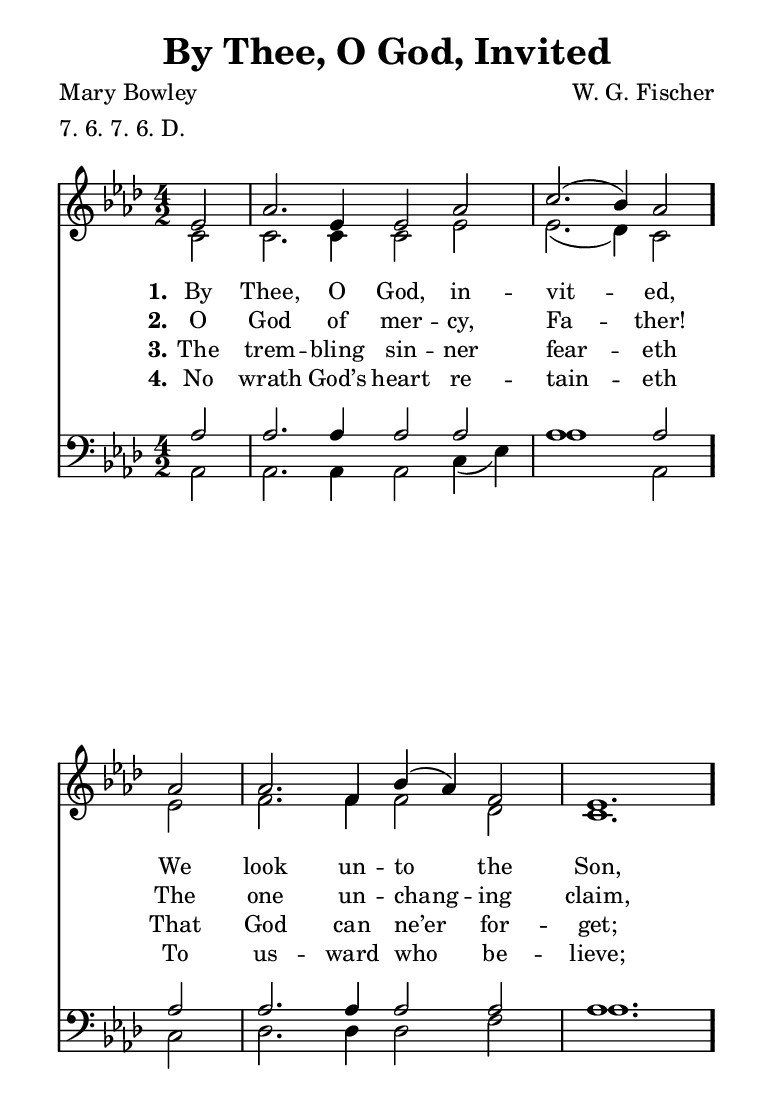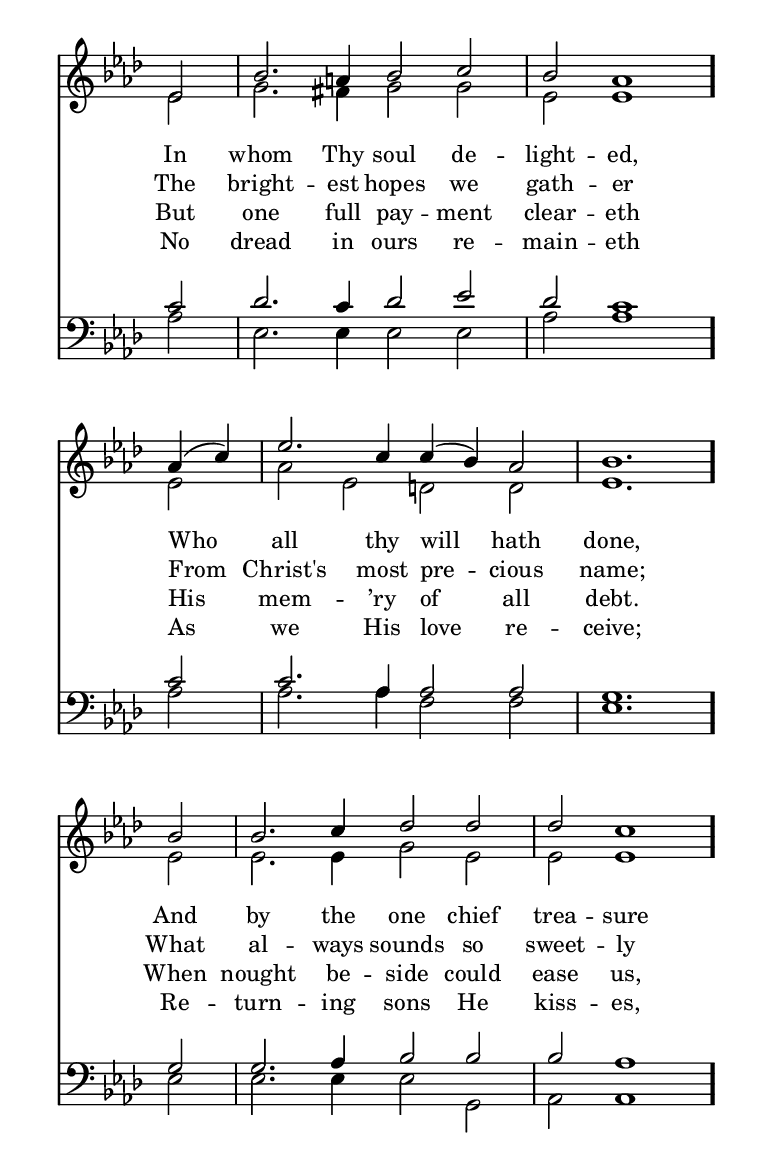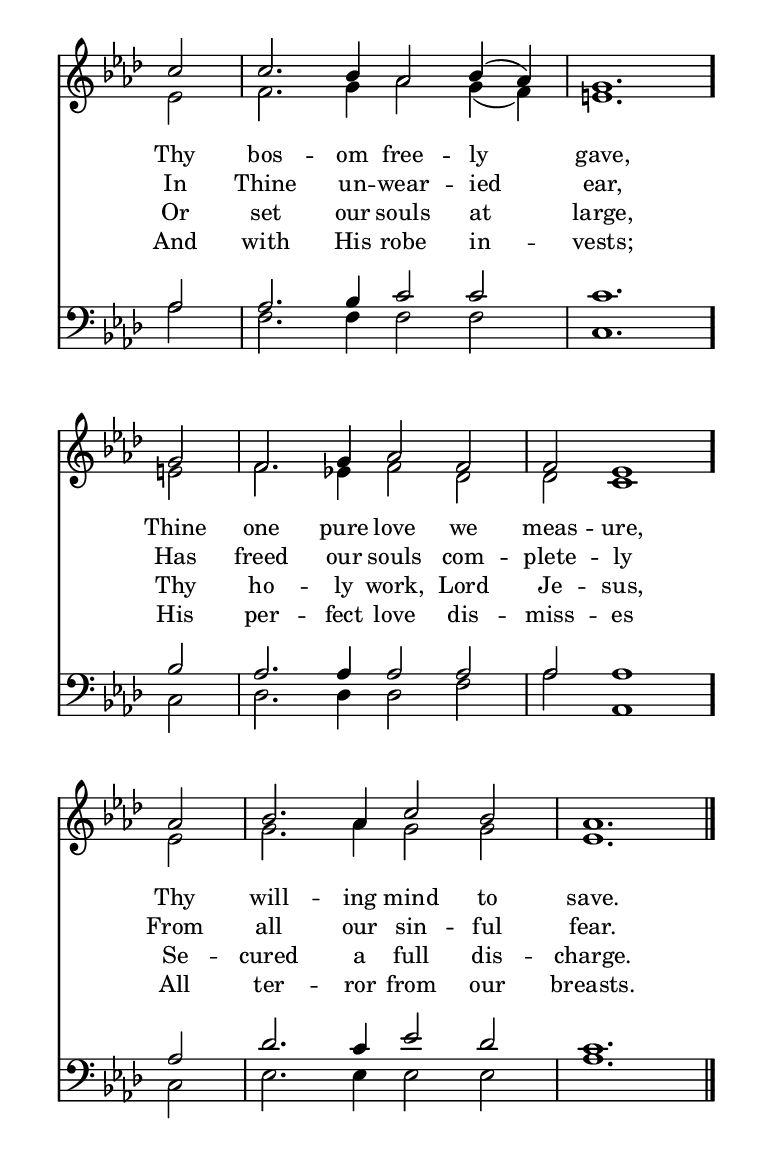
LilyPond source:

\include "common/global.ily"
\paper {
  \include "common/paper.ily"
  %ragged-bottom = ##t
  %ragged-last-bottom = ##t
  %systems-per-page = ##f
  %page-count = ##f
}

\header{
  hymnnumber = "155"
  title = "By Thee, O God, Invited"
  tunename = "Hankey"
  meter = "7. 6. 7. 6. D."
  poet = "Mary Bowley"
  composer = "W. G. Fischer"
  %copyright = ""
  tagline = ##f
}

global = {
  \include "common/overrides.ily"
  \override Staff.TimeSignature.style = #'()
  \time 4/2
  \override Score.MetronomeMark.transparent = ##t % hide all fermata changes too
  \tempo 2=80
  \key aes \major
  \partial 2
  \autoBeamOff
}

notesSoprano = {
\global
\relative c' {

  ees2 | aes2. ees4 ees2 aes | c2.( bes4) aes2
  aes2 | aes2. f4 bes( aes) f2 | ees1.
  ees2 | bes'2. a4 bes2 c | bes aes1
  aes4( c) | ees2. c4 c( bes) aes2 | bes1.
  bes2 | bes2. c4 des2 des | des c1
  c2 | c2. bes4 aes2 bes4( aes) | g1.
  g2 | f2. g4 aes2 f | f ees1
  aes2 | bes2. aes4 c2 bes | aes1.

  \bar "|."

}
}

notesAlto = {
\global
\relative e' {

  c2 | c2. c4 c2 ees | ees2.( des4) c2
  ees2 | f2. f4 f2 des2 | c1.
  ees2 | g2. fis4 g2 g | ees ees1
  ees2 | aes ees d d | ees1.
  ees2 | ees2. ees4 g2 ees | ees ees1
  ees2 | f2. g4 aes2 g4( f) | e1.
  e!2 | f2. ees!4 f2 des | des c1
  ees2 | g2. aes4 g2 g | ees1.

}
}

notesTenor = {
\global
\relative a {

  aes2 | aes2. aes4 aes2 aes | aes1 aes2
  aes2 | aes2. aes4 aes2 aes | aes1.
  c2 | des2. c4 des2 ees | des c1
  c2 | c2. aes4 aes2 aes | g1.
  g2 | g2. aes4 bes2 bes | bes aes1
  aes2 | aes2. bes4 c2 c | c1.
  bes2 | aes2. aes4 aes2 aes | aes2 aes1
  aes2 | des2. c4 ees2 des | c1.

}
}

notesBass = {
\global
\relative f,{

  aes2 | aes2. aes4 aes2 c4(ees) | aes1 aes,2
  c2 | des2. des4 des2 f | aes1.
  aes2 | ees2. ees4 ees2 ees | aes2 aes1
  aes2 | aes2. aes4 f2 f | ees1.
  ees2 | ees2. ees4 ees2 g,2 | aes2 aes1
  aes'2 | f2. f4 f2 f | c1.
  c2 | des2. des4 des2 f2 | aes2 aes,1
  c2 | ees2. ees4 ees2 ees | aes1.

}
}

wordsA = \lyricmode {
\set stanza = "1."

By Thee, O God, in -- vit -- ed, \bar "."
We look un -- to the Son, \bar "." \break
In whom Thy soul de -- light -- ed, \bar "."
Who all thy will hath done, \bar "." \break
And by the one chief trea -- sure \bar "."
Thy bos -- om free -- ly gave, \bar "." \break
Thine one pure love we meas -- ure, \bar "."
Thy will -- ing mind to save. \bar "." \break

}

wordsB = \lyricmode {
\set stanza = "2."

O God of mer -- cy, Fa -- ther!
The one un -- chang -- ing claim,
The bright -- est hopes we gath -- er
From Christ's most pre -- cious name;
What al -- ways sounds so sweet -- ly
In Thine un -- wear -- ied ear,
Has freed our souls com -- plete -- ly
From all our sin -- ful fear.

}

wordsC = \lyricmode {
\set stanza = "3."

The trem -- bling sin -- ner fear -- eth
That God can ne’er for -- get;
But one full pay -- ment clear -- eth
His mem -- ’ry of all debt.
When nought be -- side could ease us,
Or set our souls at large,
Thy ho -- ly work, Lord Je -- sus,
Se -- cured a full dis -- charge.

}

wordsD = \lyricmode {
\set stanza = "4."

No wrath God’s heart re -- tain -- eth
To us -- ward who be -- lieve;
No dread in ours re -- main -- eth
As we His love re -- ceive;
Re -- turn -- ing sons He kiss -- es,
And with His robe in -- vests;
His per -- fect love dis -- miss -- es
All ter -- ror from our breasts.

}

\score {
  \context ChoirStaff <<
    \context Staff = upper <<
      \set ChoirStaff.systemStartDelimiter = #'SystemStartBar
      \context Voice  = sopranos { \voiceOne << \notesSoprano >> }
      \context Voice  = altos { \voiceTwo << \notesAlto >> }
      \context Lyrics = one   \lyricsto sopranos \wordsA
      \context Lyrics = two   \lyricsto sopranos \wordsB
      \context Lyrics = three \lyricsto sopranos \wordsC
      \context Lyrics = four  \lyricsto sopranos \wordsD
    >>
    \context Staff = men <<
      \clef bass
      \context Voice  = tenors { \voiceOne << \notesTenor >> }
      \context Voice  = basses { \voiceTwo << \notesBass >> }
    >>
  >>
  \layout {
    \include "common/layout.ily"
  }
  \midi{
    \include "common/midi.ily"
  }
}

\version "2.18.0"  % necessary for upgrading to future LilyPond versions.

% vi:set et ts=2 sw=2 ai nocindent syntax=lilypond
